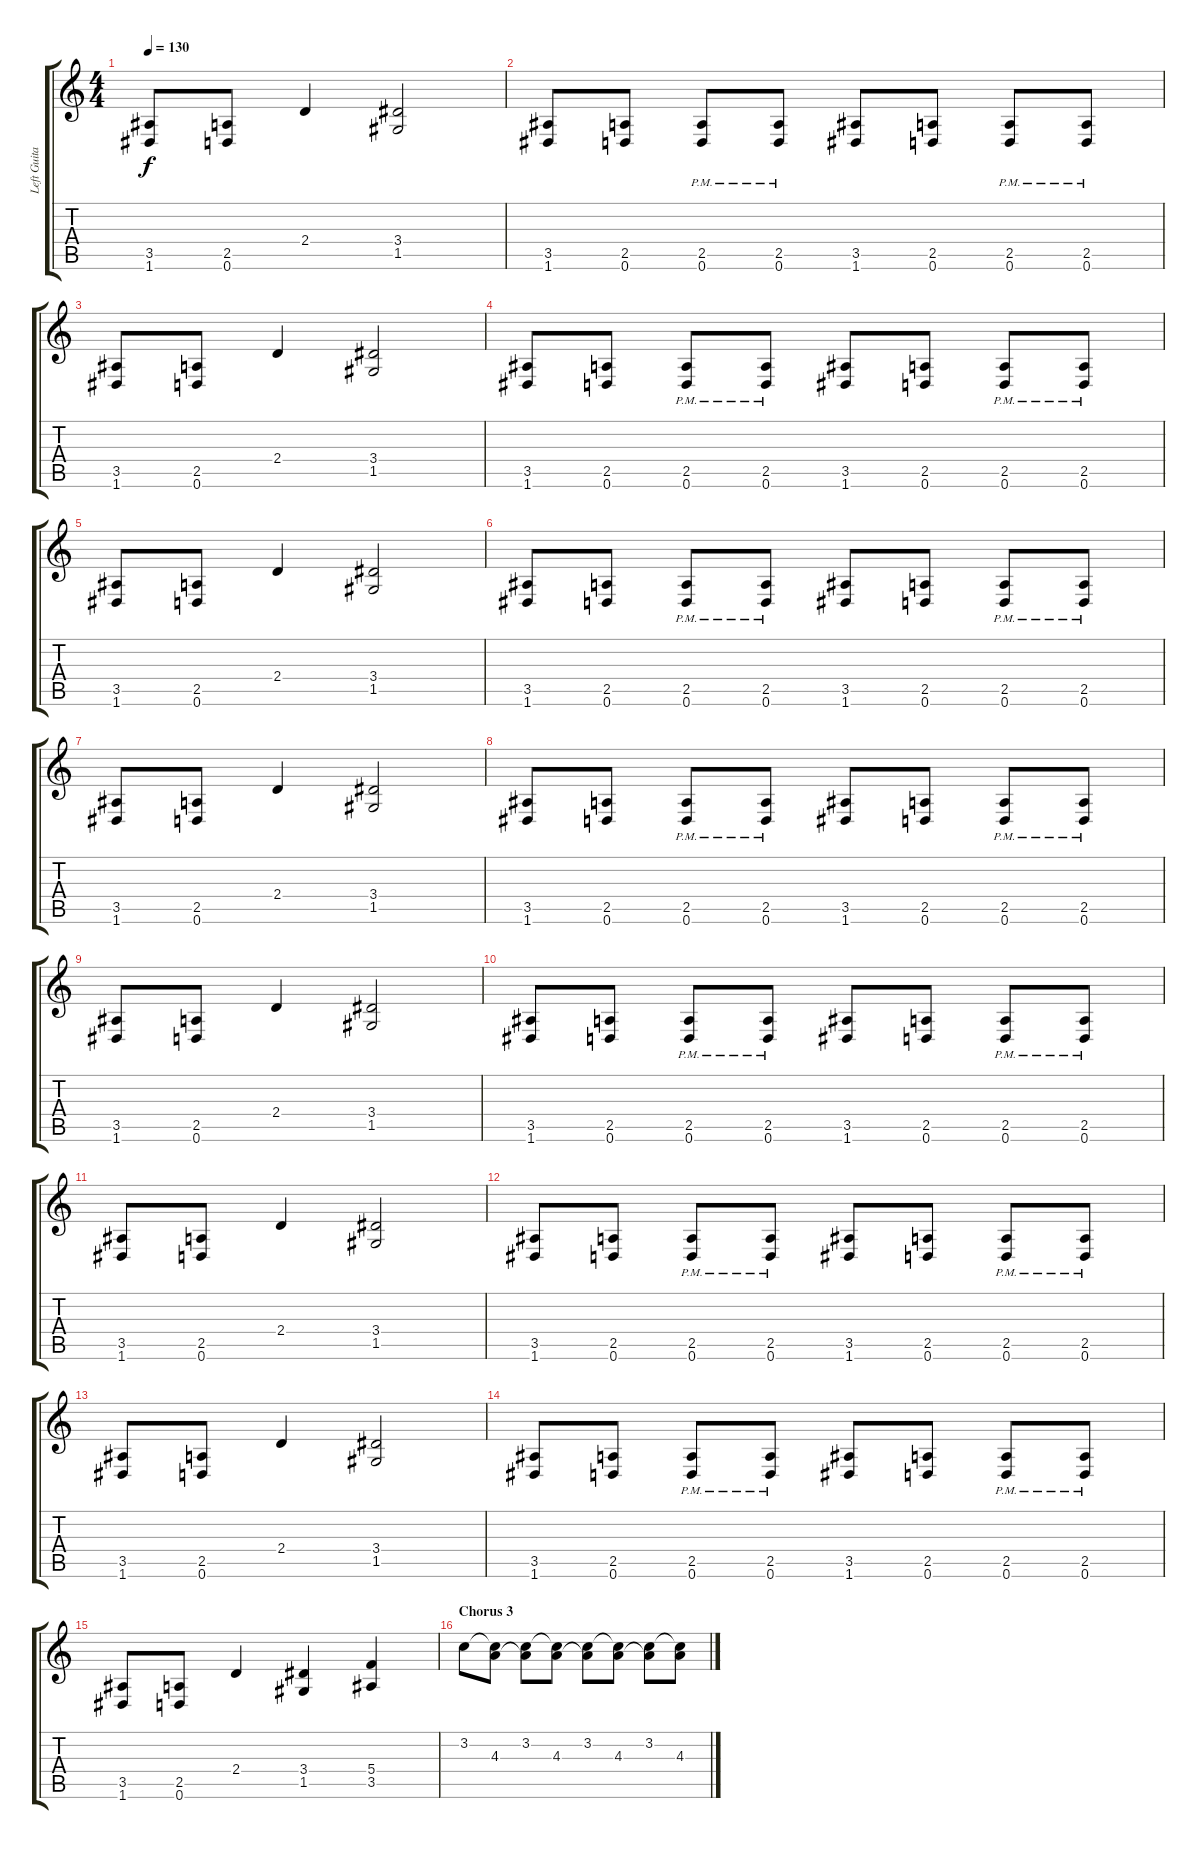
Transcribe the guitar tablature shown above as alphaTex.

\track ("Left Guitar" "Left Guita") {instrument distortionguitar}
\staff {score tabs}
\tuning (D4 A3 F3 C3 G2 D2) {hide}
\ts (4 4)
\tempo 130
\clef g2
\ks c
(3.5 1.6).8{dy f} (2.5 0.6).8 2.4.4 (3.4 1.5).2 |
(3.5 1.6).8 (2.5 0.6).8 (2.5{pm} 0.6{pm}).8 (2.5{pm} 0.6{pm}).8 (3.5 1.6).8 (2.5 0.6).8 (2.5{pm} 0.6{pm}).8 (2.5{pm} 0.6{pm}).8 |
(3.5 1.6).8 (2.5 0.6).8 2.4.4 (3.4 1.5).2 |
(3.5 1.6).8 (2.5 0.6).8 (2.5{pm} 0.6{pm}).8 (2.5{pm} 0.6{pm}).8 (3.5 1.6).8 (2.5 0.6).8 (2.5{pm} 0.6{pm}).8 (2.5{pm} 0.6{pm}).8 |
(3.5 1.6).8 (2.5 0.6).8 2.4.4 (3.4 1.5).2 |
(3.5 1.6).8 (2.5 0.6).8 (2.5{pm} 0.6{pm}).8 (2.5{pm} 0.6{pm}).8 (3.5 1.6).8 (2.5 0.6).8 (2.5{pm} 0.6{pm}).8 (2.5{pm} 0.6{pm}).8 |
(3.5 1.6).8 (2.5 0.6).8 2.4.4 (3.4 1.5).2 |
(3.5 1.6).8 (2.5 0.6).8 (2.5{pm} 0.6{pm}).8 (2.5{pm} 0.6{pm}).8 (3.5 1.6).8 (2.5 0.6).8 (2.5{pm} 0.6{pm}).8 (2.5{pm} 0.6{pm}).8 |
(3.5 1.6).8 (2.5 0.6).8 2.4.4 (3.4 1.5).2 |
(3.5 1.6).8 (2.5 0.6).8 (2.5{pm} 0.6{pm}).8 (2.5{pm} 0.6{pm}).8 (3.5 1.6).8 (2.5 0.6).8 (2.5{pm} 0.6{pm}).8 (2.5{pm} 0.6{pm}).8 |
(3.5 1.6).8 (2.5 0.6).8 2.4.4 (3.4 1.5).2 |
(3.5 1.6).8 (2.5 0.6).8 (2.5{pm} 0.6{pm}).8 (2.5{pm} 0.6{pm}).8 (3.5 1.6).8 (2.5 0.6).8 (2.5{pm} 0.6{pm}).8 (2.5{pm} 0.6{pm}).8 |
(3.5 1.6).8 (2.5 0.6).8 2.4.4 (3.4 1.5).2 |
(3.5 1.6).8 (2.5 0.6).8 (2.5{pm} 0.6{pm}).8 (2.5{pm} 0.6{pm}).8 (3.5 1.6).8 (2.5 0.6).8 (2.5{pm} 0.6{pm}).8 (2.5{pm} 0.6{pm}).8 |
(3.5 1.6).8 (2.5 0.6).8 2.4.4 (3.4 1.5).4 (5.4 3.5).4 |
\section ("" "Chorus 3")
3.2.8 (3.2{t} 4.3).8 (3.2 4.3{t}).8 (3.2{t} 4.3).8 (3.2 4.3{t}).8 (3.2{t} 4.3).8 (3.2 4.3{t}).8 (3.2{t} 4.3).8
